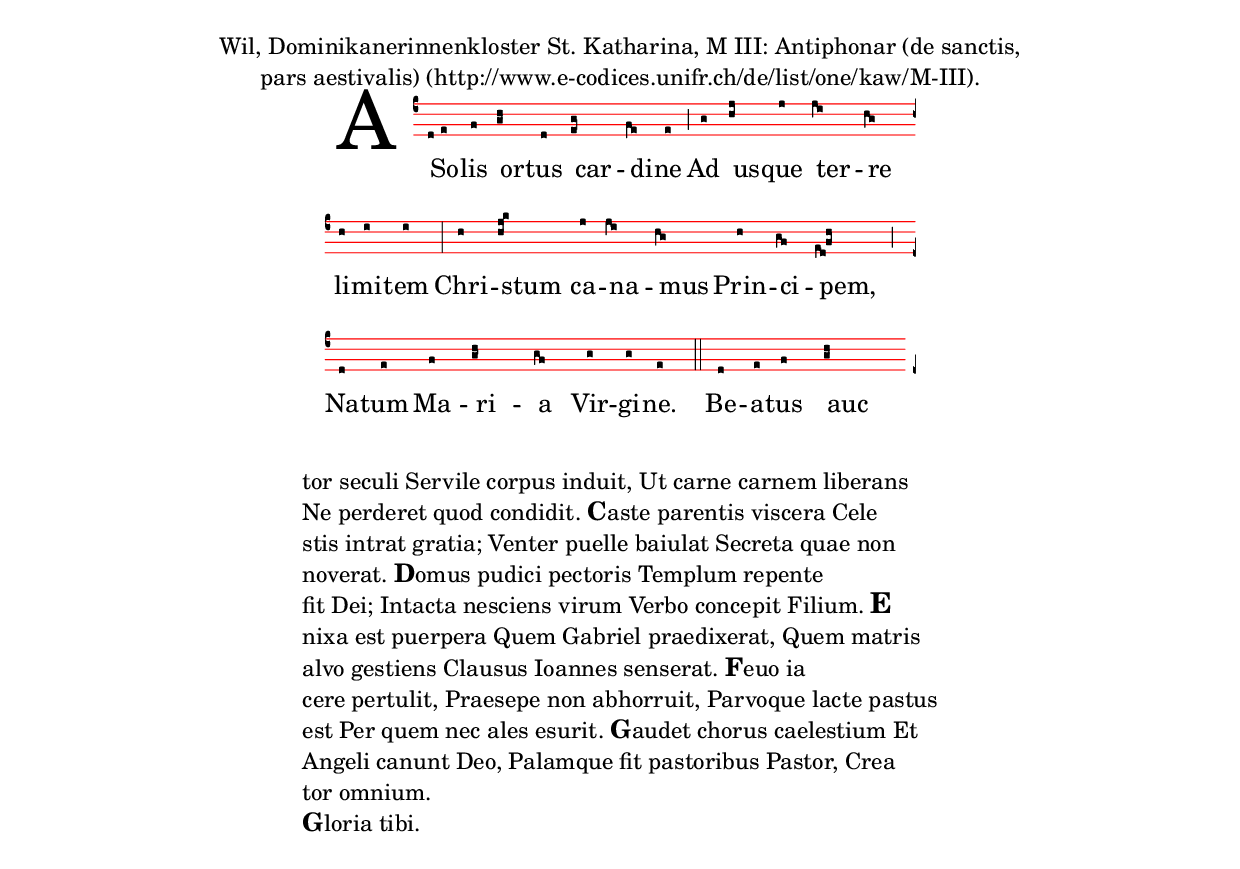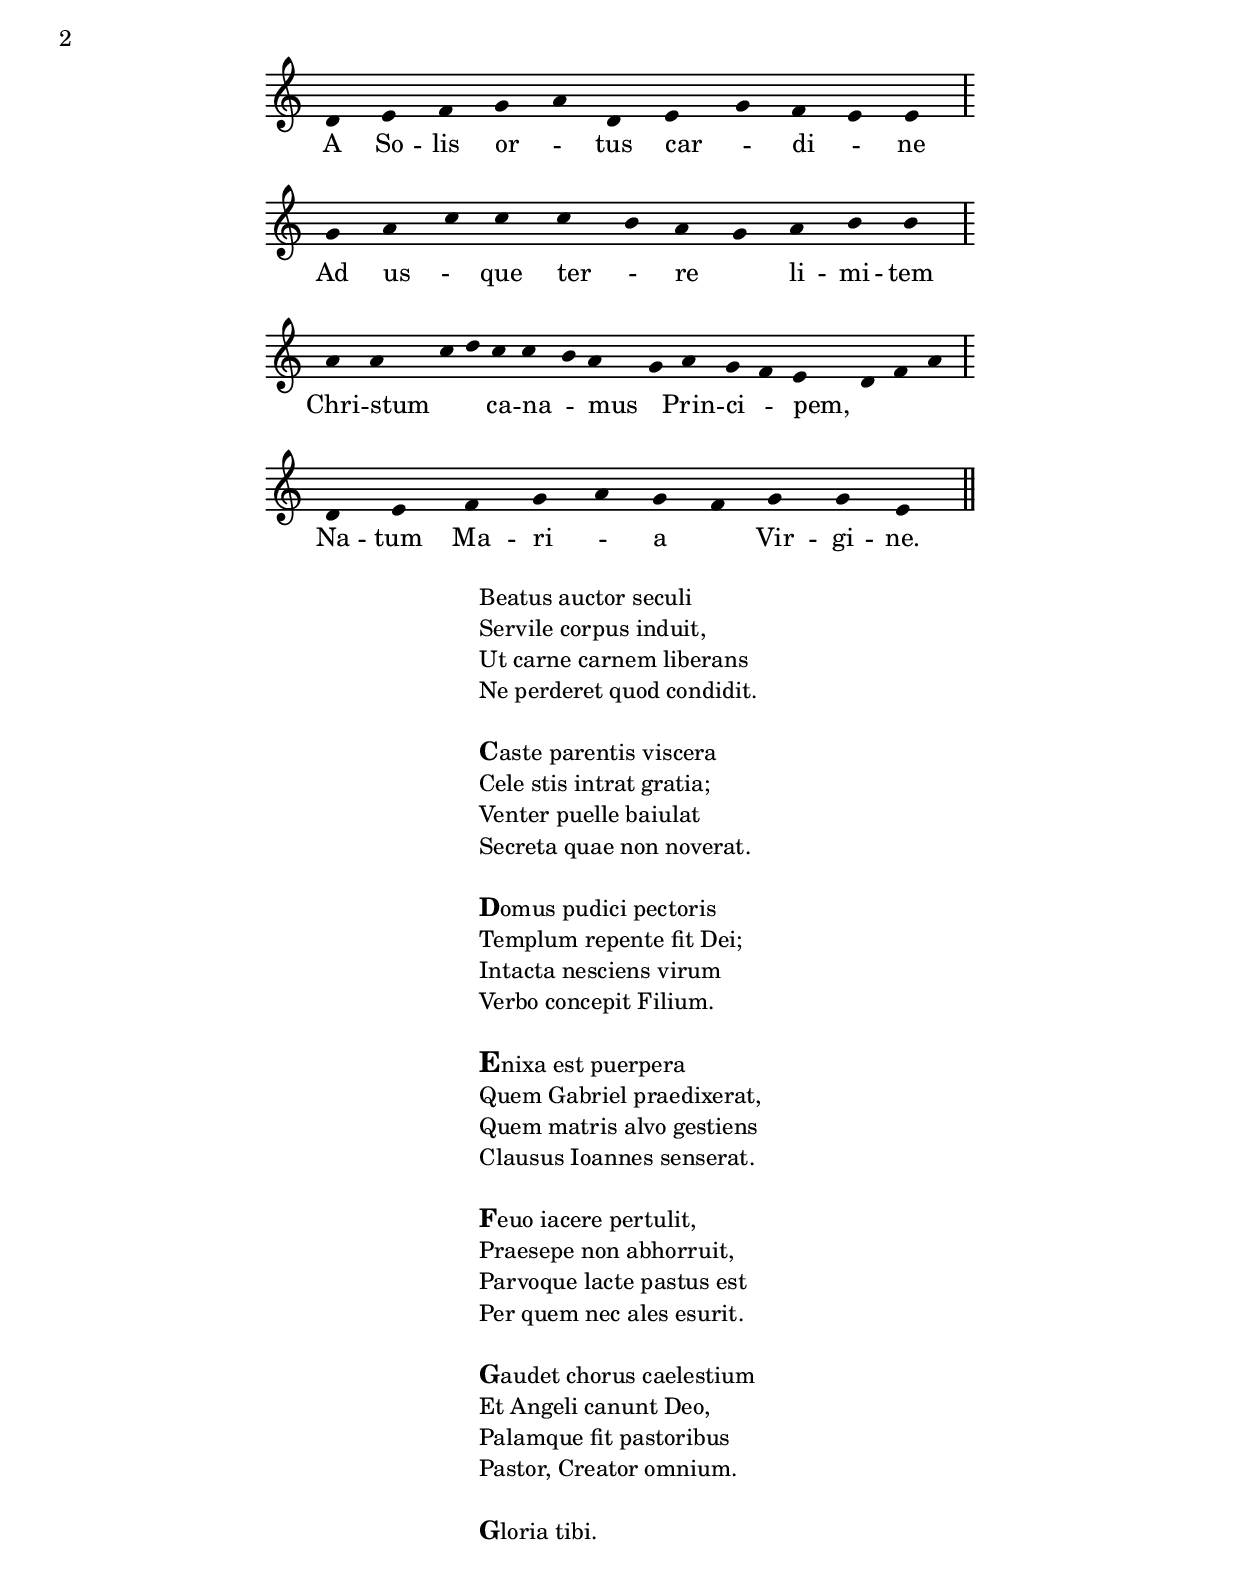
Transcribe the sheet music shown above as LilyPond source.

\version "2.20.0"
\include "deutsch.ly"
\include "gregorian.ly"
\markup {
  \column {
    \fill-line { "Wil, Dominikanerinnenkloster St. Katharina, M III: Antiphonar (de sanctis," }
    \fill-line { "pars aestivalis) (http://www.e-codices.unifr.ch/de/list/one/kaw/M-III)."  }
    \fill-line {
      \score {
        <<
          \new VaticanaVoice = "cantus" \with { \consists "Custos_engraver" } {
            \override Staff.Custos.neutral-position = #4
            \set Staff.instrumentName = \markup \fontsize #'11  "A"
            \clef "vaticana-do3"
            d
            e f
            \[g\melisma \pes a\melismaEnd\] d
            \[e\melisma \pes g\melismaEnd\] \[f\melisma \flexa e\melismaEnd\] e
            \divisioMaior
            %\break \bar ""
            g \[a\melisma \pes c'\melismaEnd\] c'
            \[c'\melisma \flexa h\melismaEnd\] \[a\melisma \flexa g\melismaEnd\]
                  \break \bar ""
            a h h
            \divisioMaxima
           % \break \bar ""
            a \[a\melisma \pes c' d'\melismaEnd \]
            c' \[c'\melisma \flexa h\melismaEnd\] \[a\melisma \flexa g\melismaEnd\]
            a \[g\melisma \flexa f\melismaEnd\] \[e\melisma \flexa d f \pes a\melismaEnd\]
            \divisioMaior
            \break \bar ""
            d e
            f \[g\melisma \pes a\melismaEnd\] \[g\melisma \flexa f\melismaEnd\]
            g g e
            \finalis
            d
            e f
            \[g\melisma \pes a\melismaEnd\]

            \break \bar ""
            \stopStaff
            \hideNotes
            \override VaticanaStaff.Clef.stencil = ##f

            <d>

          }
          \new Lyrics \lyricsto "cantus" {
            _ So -- lis or -- tus car -- di -- ne
            Ad us -- que ter -- re li -- mi -- tem
            Chri -- stum ca -- na -- mus Prin -- ci -- pem,
            Na -- tum Ma -- ri -- a Vir -- gi -- ne.

            Be -- a -- tus auc

          }
        >>
        \layout {
          indent = #15
          line-width = #100
          ragged-last = ##f
        }
      }
    }
  }
}

\markup {
  \fill-line {
    \column {
      \override #'(line-width . 50)
      \line { tor seculi
              Servile corpus induit,
              Ut carne carnem liberans }

      \line { Ne perderet quod condidit.
              \concat { \large \bold  C aste } parentis viscera
              Cele }
      \line { stis intrat gratia;
              Venter puelle baiulat
              Secreta quae non
      }
      \line { noverat.

              \concat {\large \bold D omus } pudici pectoris
              Templum repente }
      \line { fit Dei;
              Intacta nesciens virum
              Verbo concepit Filium.

              \huge \bold E}
      \line { nixa est puerpera
              Quem Gabriel praedixerat,
              Quem matris}
      \line { alvo gestiens
              Clausus Ioannes senserat.

              \concat {\large \bold F euo } ia}
      \line { cere pertulit,
              Praesepe non abhorruit,
              Parvoque lacte pastus}
      \line {  est
               Per quem nec ales esurit.

               \concat {\large \bold G audet } chorus caelestium
               Et}
      \line {  Angeli canunt Deo,
               Palamque fit pastoribus
               Pastor, Crea}
      \line { tor omnium. }
      \line { \concat {\large \bold G loria } tibi.  }
    }
  }
}
\pageBreak
\markup {
  \column {
    \fill-line {
    \score {
      <<
        \new Voice = "chant" \relative {
          \set Score.timing = ##f
          %  \override Lyrics.LyricText.X-extent  = #'(0 . 3)
          d'8
          e f
          g\melisma a\melismaEnd  d,
          e\melisma g\melismaEnd f\melisma e\melismaEnd e4
          \once \revert Staff.BarLine.transparent \break \bar "|"

          g8 a\melisma c\melismaEnd s c
          c\melisma h\melismaEnd a\melisma g\melismaEnd
          % \break \bar ""
          a h h4
           \once \revert Staff.BarLine.transparent \break \bar "|"

          a8 a\melisma c  d\melismaEnd
          c c\melisma h\melismaEnd a\melisma g\melismaEnd
          a g\melisma f\melismaEnd e8\melisma d f a4\melismaEnd
          \break \once \revert Staff.BarLine.transparent \bar "|"

          d, e f g\melisma a\melismaEnd g\melisma f\melismaEnd
          g g e
          \once \revert Staff.BarLine.transparent \bar "||"
%          d e f g\melisma a\melismaEnd
        }

        \new Lyrics = "one" \lyricsto "chant" {
          A So -- lis or -- tus car -- di -- ne
          Ad us -- que ter -- re li -- mi -- tem
          Chri -- stum ca -- na -- mus Prin -- ci -- pem,
          Na -- tum Ma -- ri -- a Vir -- gi -- ne.

          Be -- a -- tus auc
        }
      >>
      \layout {
        line-width = #120
        ragged-last = ##f
        \context {
          \Staff
          \remove "Time_signature_engraver"
          \override BarLine.X-extent = #'(-1 . 1)
          \hide Stem
          \hide Beam
          \hide BarLine
          \hide TupletNumber
        }
      }
    }
  }
}
}


\markup {
  \fill-line {
    \column {
      \vspace #'1.0
      \override #'(line-width . 50)
      \line { Beatus auctor seculi }
      \line { Servile corpus induit, }
      \line { Ut carne carnem liberans }
      \line { Ne perderet quod condidit. }
      \vspace #'1.0
      \line { \concat { \large \bold  C aste } parentis viscera }
      \line { Cele stis intrat gratia; }
      \line { Venter puelle baiulat }
      \line { Secreta quae non noverat. }
      \vspace #'1.0
      \line { \concat {\large \bold D omus } pudici pectoris }
      \line { Templum repente fit Dei; }
      \line { Intacta nesciens virum }
      \line { Verbo concepit Filium. }
      \vspace #1.0
      \line { \concat { \huge \bold E nixa } est puerpera }
      \line { Quem Gabriel praedixerat, }
      \line { Quem matris alvo gestiens }
      \line { Clausus Ioannes senserat. }
      \vspace #'1.0
      \line { \concat {\large \bold F euo } iacere pertulit, }
      \line { Praesepe non abhorruit, }
      \line { Parvoque lacte pastus est }
      \line { Per quem nec ales esurit. }
      \vspace #'1.0
      \line { \concat {\large \bold G audet } chorus caelestium }
      \line { Et Angeli canunt Deo, }
      \line { Palamque fit pastoribus }
      \line { Pastor, Creator omnium. }
      \vspace #'1.0
      \line { \concat {\large \bold G loria } tibi.  }
    }
  }
}
